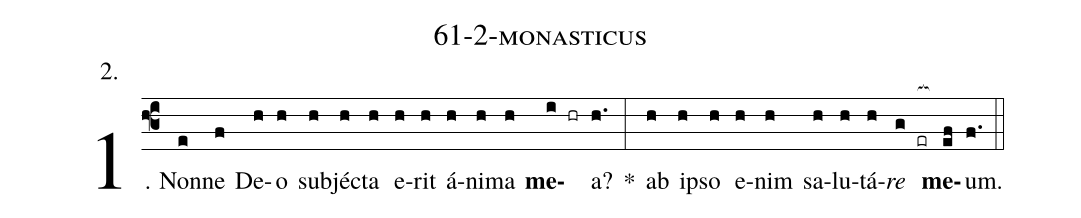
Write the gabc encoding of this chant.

name: 61-2-monasticus;
annotation: 2.;
%%
(f3)1. Non(e)ne(f) De(h)o(h) sub(h)jéc(h)ta(h) e(h)rit(h) á(h)ni(h)ma(h) <b>me</b>(i hr)a?(h.) *(:) ab(h) ip(h)so(h) e(h)nim(h) sa(h)lu(h)tá(h)<i>re</i>(g er[ocb:1{]) <b>me</b>(ef[ocb:0}])um.(f.) (::)
